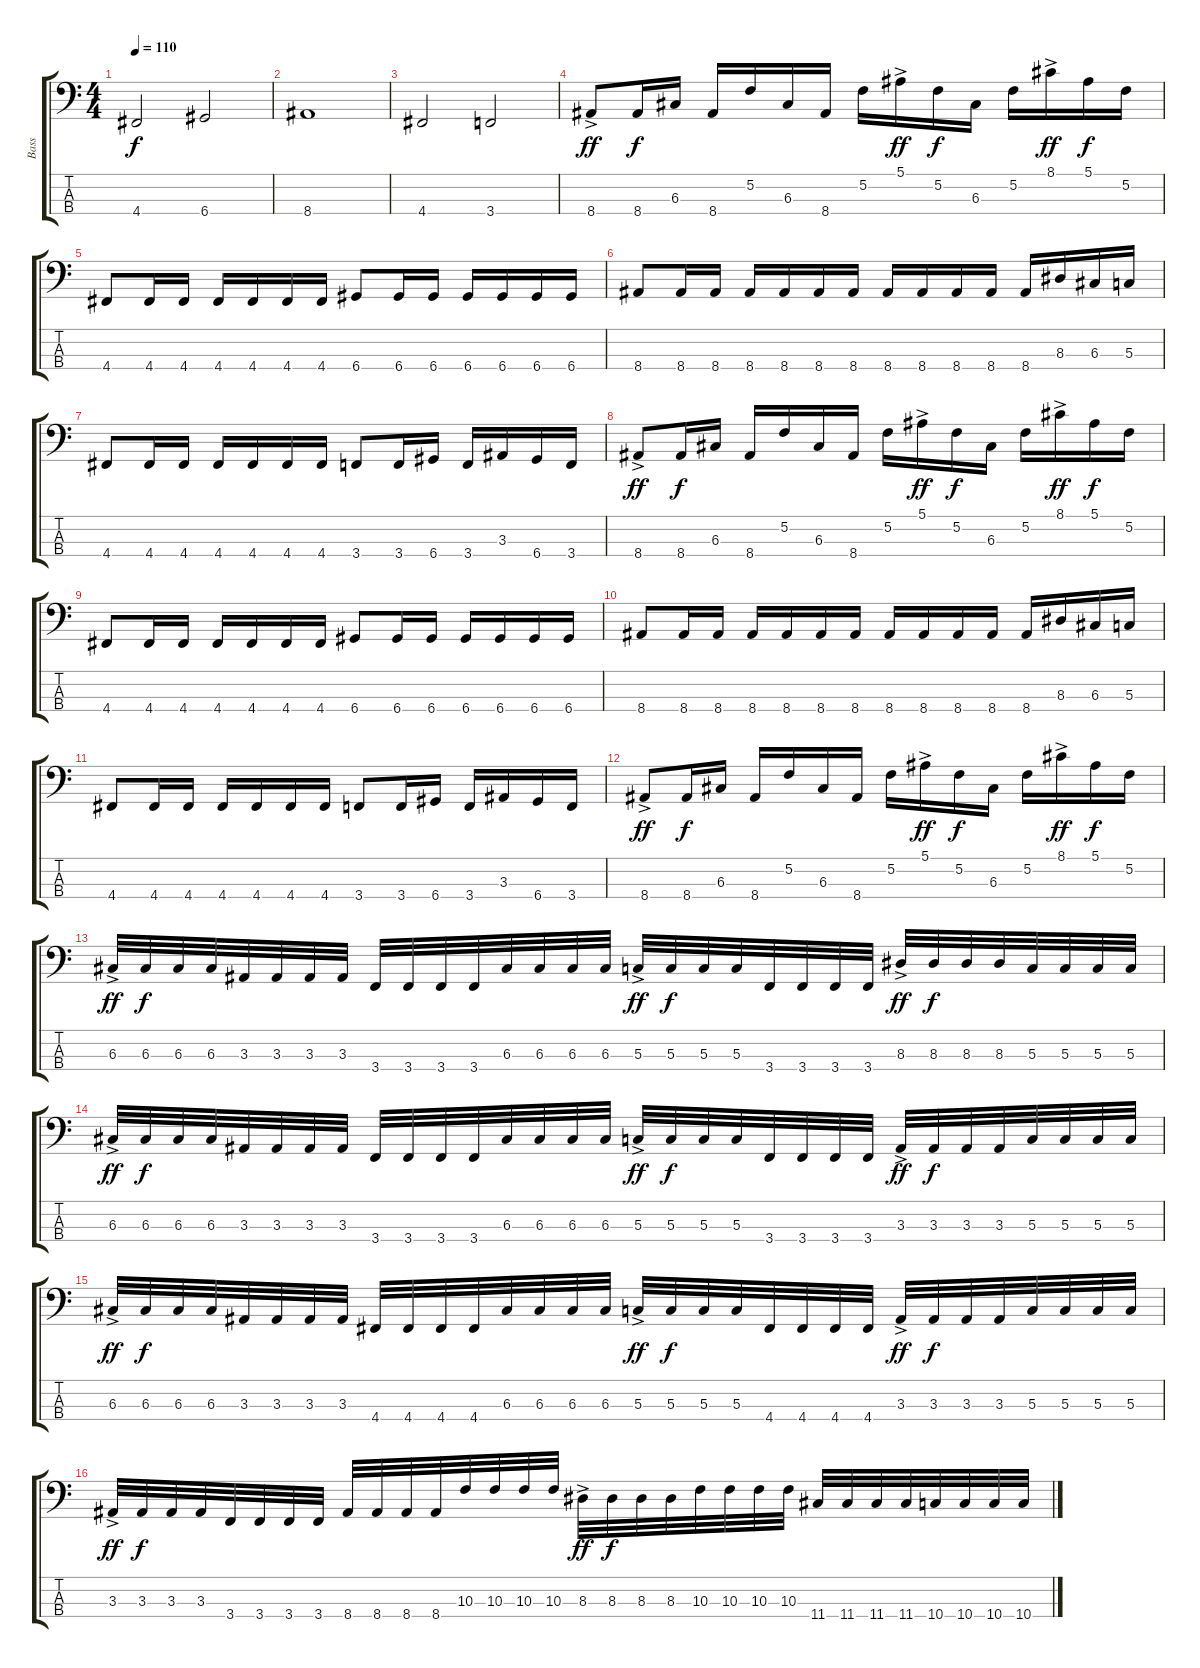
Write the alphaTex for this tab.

\track ("Bass" "Bass") {instrument electricbassfinger}
\staff {score tabs}
\tuning (F2 C2 G1 D1) {hide}
\ts (4 4)
\tempo 110
\clef f4
\ks c
4.4.2{dy f} 6.4.2 |
8.4.1 |
4.4.2 3.4.2 |
8.4{ac}.8{dy ff} 8.4.16{dy f} 6.3.16 8.4.16 5.2.16 6.3.16 8.4.16 5.2.16 5.1{ac}.16{dy ff} 5.2.16{dy f} 6.3.16 5.2.16 8.1{ac}.16{dy ff} 5.1.16{dy f} 5.2.16 |
4.4.8 4.4.16 4.4.16 4.4.16 4.4.16 4.4.16 4.4.16 6.4.8 6.4.16 6.4.16 6.4.16 6.4.16 6.4.16 6.4.16 |
8.4.8 8.4.16 8.4.16 8.4.16 8.4.16 8.4.16 8.4.16 8.4.16 8.4.16 8.4.16 8.4.16 8.4.16 8.3.16 6.3.16 5.3.16 |
4.4.8 4.4.16 4.4.16 4.4.16 4.4.16 4.4.16 4.4.16 3.4.8 3.4.16 6.4.16 3.4.16 3.3.16 6.4.16 3.4.16 |
8.4{ac}.8{dy ff} 8.4.16{dy f} 6.3.16 8.4.16 5.2.16 6.3.16 8.4.16 5.2.16 5.1{ac}.16{dy ff} 5.2.16{dy f} 6.3.16 5.2.16 8.1{ac}.16{dy ff} 5.1.16{dy f} 5.2.16 |
4.4.8 4.4.16 4.4.16 4.4.16 4.4.16 4.4.16 4.4.16 6.4.8 6.4.16 6.4.16 6.4.16 6.4.16 6.4.16 6.4.16 |
8.4.8 8.4.16 8.4.16 8.4.16 8.4.16 8.4.16 8.4.16 8.4.16 8.4.16 8.4.16 8.4.16 8.4.16 8.3.16 6.3.16 5.3.16 |
4.4.8 4.4.16 4.4.16 4.4.16 4.4.16 4.4.16 4.4.16 3.4.8 3.4.16 6.4.16 3.4.16 3.3.16 6.4.16 3.4.16 |
8.4{ac}.8{dy ff} 8.4.16{dy f} 6.3.16 8.4.16 5.2.16 6.3.16 8.4.16 5.2.16 5.1{ac}.16{dy ff} 5.2.16{dy f} 6.3.16 5.2.16 8.1{ac}.16{dy ff} 5.1.16{dy f} 5.2.16 |
6.3{ac}.32{dy ff} 6.3.32{dy f} 6.3.32 6.3.32 3.3.32 3.3.32 3.3.32 3.3.32 3.4.32 3.4.32 3.4.32 3.4.32 6.3.32 6.3.32 6.3.32 6.3.32 5.3{ac}.32{dy ff} 5.3.32{dy f} 5.3.32 5.3.32 3.4.32 3.4.32 3.4.32 3.4.32 8.3{ac}.32{dy ff} 8.3.32{dy f} 8.3.32 8.3.32 5.3.32 5.3.32 5.3.32 5.3.32 |
6.3{ac}.32{dy ff} 6.3.32{dy f} 6.3.32 6.3.32 3.3.32 3.3.32 3.3.32 3.3.32 3.4.32 3.4.32 3.4.32 3.4.32 6.3.32 6.3.32 6.3.32 6.3.32 5.3{ac}.32{dy ff} 5.3.32{dy f} 5.3.32 5.3.32 3.4.32 3.4.32 3.4.32 3.4.32 3.3{ac}.32{dy ff} 3.3.32{dy f} 3.3.32 3.3.32 5.3.32 5.3.32 5.3.32 5.3.32 |
6.3{ac}.32{dy ff} 6.3.32{dy f} 6.3.32 6.3.32 3.3.32 3.3.32 3.3.32 3.3.32 4.4.32 4.4.32 4.4.32 4.4.32 6.3.32 6.3.32 6.3.32 6.3.32 5.3{ac}.32{dy ff} 5.3.32{dy f} 5.3.32 5.3.32 4.4.32 4.4.32 4.4.32 4.4.32 3.3{ac}.32{dy ff} 3.3.32{dy f} 3.3.32 3.3.32 5.3.32 5.3.32 5.3.32 5.3.32 |
3.3{ac}.32{dy ff} 3.3.32{dy f} 3.3.32 3.3.32 3.4.32 3.4.32 3.4.32 3.4.32 8.4.32 8.4.32 8.4.32 8.4.32 10.3.32 10.3.32 10.3.32 10.3.32 8.3{ac}.32{dy ff} 8.3.32{dy f} 8.3.32 8.3.32 10.3.32 10.3.32 10.3.32 10.3.32 11.4.32 11.4.32 11.4.32 11.4.32 10.4.32 10.4.32 10.4.32 10.4.32
